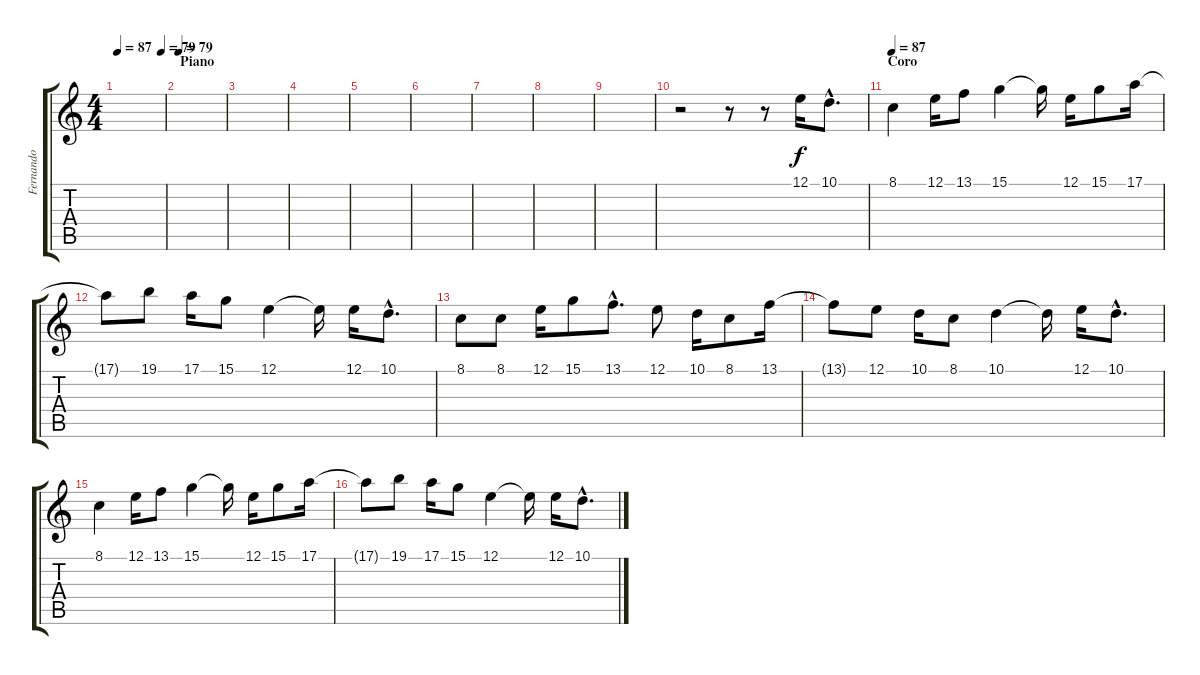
\track ("Fernando" "Fernando") {instrument flute}
\staff {score tabs}
\tuning (E4 B3 G3 D3 A2 E2) {hide}
\ts (4 4)
\tempo 87
\tempo (79 0.9375)
\clef g2
\ks c
|
\section ("" "Piano")
\tempo 79
|
|
|
|
|
|
|
|
r.2 r.8 r.8 12.1.16{volume 11} 10.1{hac}.8{d} |
\section ("" "Coro")
\tempo 87
8.1.4 12.1.16 13.1.8 15.1.4 15.1{t}.16 12.1.16 15.1.8 17.1.16 |
17.1{t}.8 19.1.8 17.1.16 15.1.8 12.1.4 12.1{t}.16 12.1.16 10.1{hac}.8{d} |
8.1.8 8.1.8 12.1.16 15.1.8 13.1{hac}.8{d} 12.1.8 10.1.16 8.1.8 13.1.16 |
13.1{t}.8 12.1.8 10.1.16 8.1.8 10.1.4 10.1{t}.16 12.1.16 10.1{hac}.8{d} |
8.1.4 12.1.16 13.1.8 15.1.4 15.1{t}.16 12.1.16 15.1.8 17.1.16 |
17.1{t}.8 19.1.8 17.1.16 15.1.8 12.1.4 12.1{t}.16 12.1.16 10.1{hac}.8{d}
